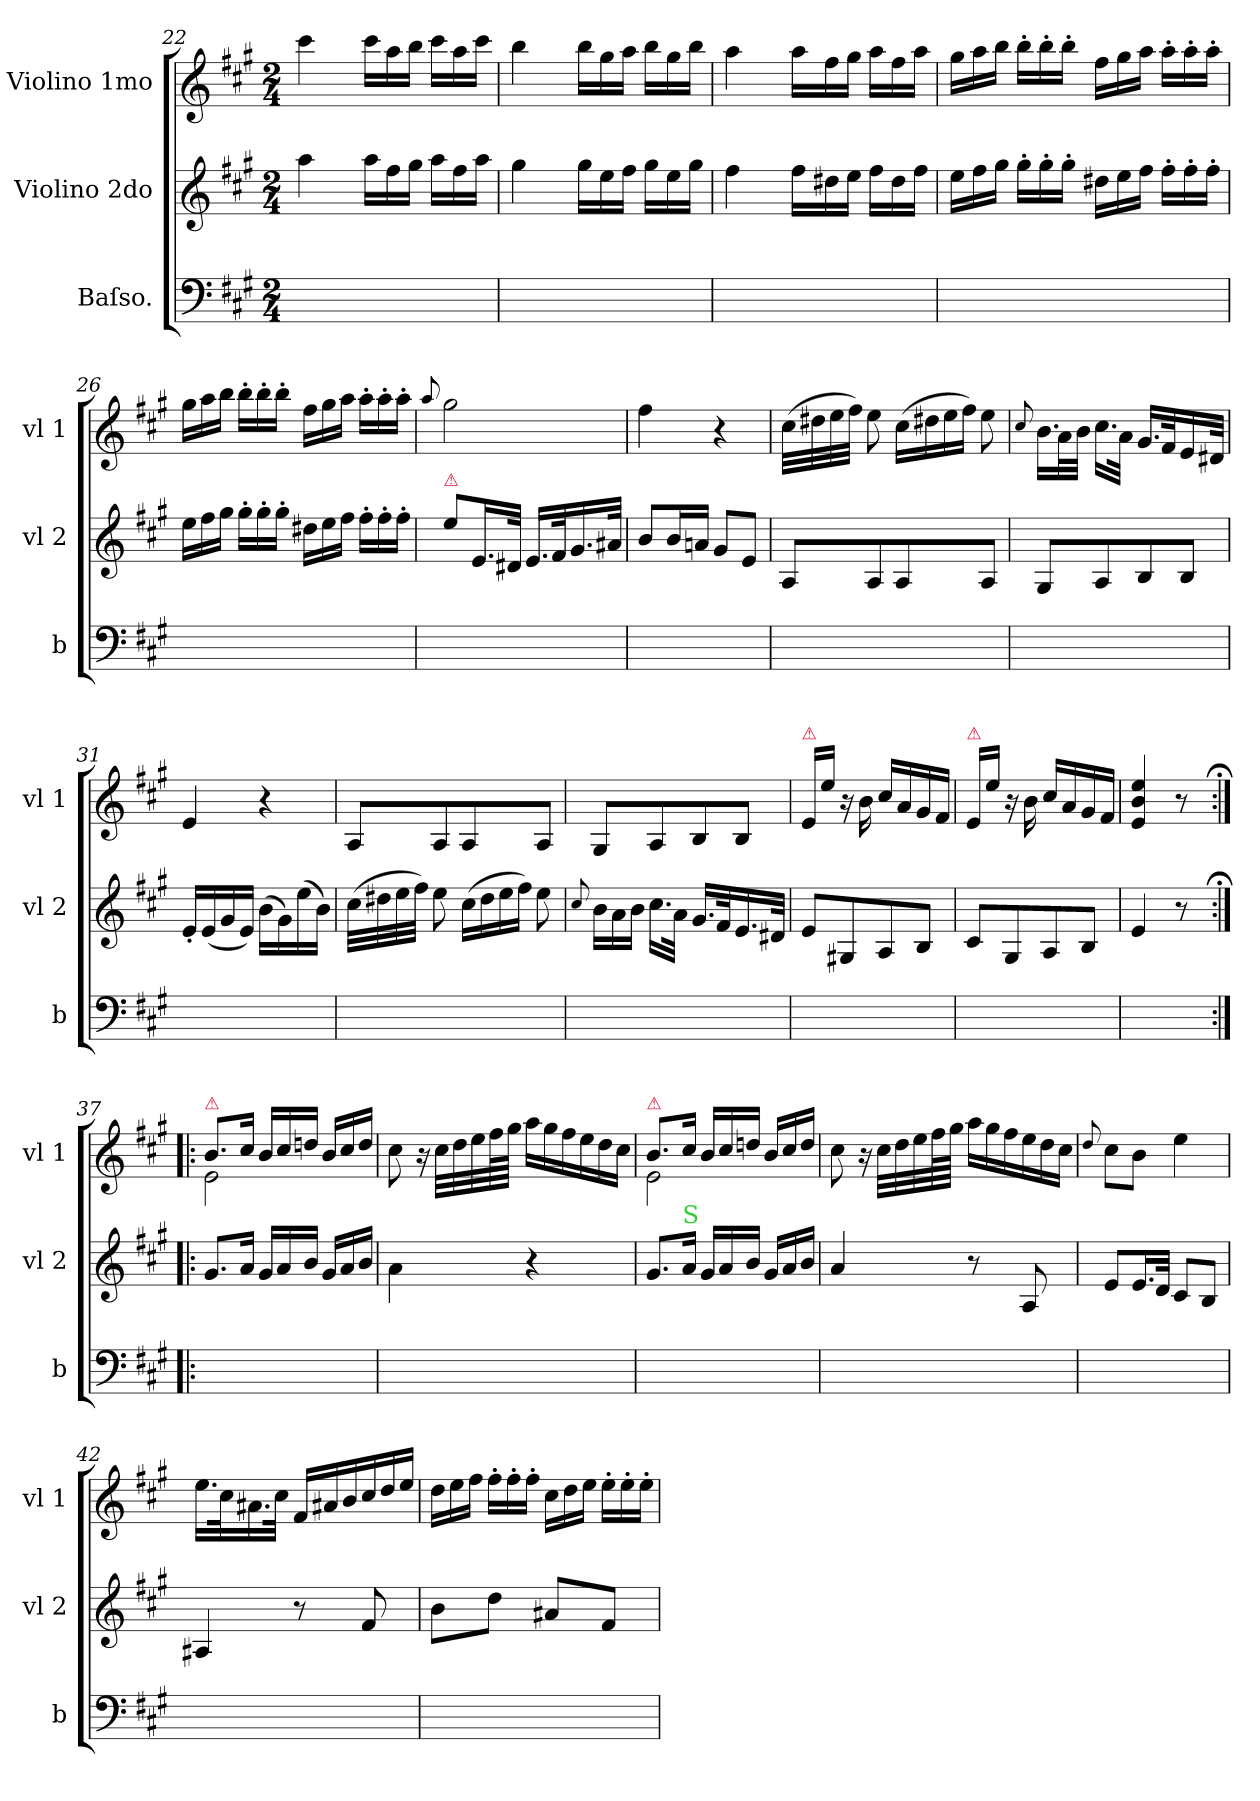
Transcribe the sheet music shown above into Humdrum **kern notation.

**kern	**kern	**kern
*part3	*part2	*part1
*staff3	*staff2	*staff1
*I"Baſso.	*I"Violino 2do	*I"Violino 1mo
*I'b	*I'vl 2	*I'vl 1
*clefF4	*clefG2	*clefG2
*k[f#c#g#]	*k[f#c#g#]	*k[f#c#g#]
*A:	*A:	*A:
*M2/4	*M2/4	*M2/4
=22	=22	=22
2ryy	4aa\	4ccc#\
*	*Xtuplet	*Xtuplet
.	24aa\LL	24ccc#\LL
.	24ff#\	24aa\
.	24gg#\JJ	24bb\JJ
.	24aa\LL	24ccc#\LL
.	24ff#\	24aa\
.	24aa\JJ	24ccc#\JJ
=23	=23	=23
2ryy	4gg#\	4bb\
.	24gg#\LL	24bb\LL
.	24ee\	24gg#\
.	24ff#\JJ	24aa\JJ
.	24gg#\LL	24bb\LL
.	24ee\	24gg#\
.	24gg#\JJ	24bb\JJ
=24	=24	=24
2ryy	4ff#\	4aa\
.	24ff#\LL	24aa\LL
.	24dd#X\	24ff#\
.	24ee\JJ	24gg#\JJ
.	24ff#\LL	24aa\LL
.	24dd#\	24ff#\
.	24ff#\JJ	24aa\JJ
=25	=25	=25
2ryy	24ee\LL	24gg#\LL
.	24ff#\	24aa\
.	24gg#\JJ	24bb\JJ
.	24gg#'\LL	24bb'\LL
.	24gg#'\	24bb'\
.	24gg#'\JJ	24bb'\JJ
.	24dd#X\LL	24ff#\LL
.	24ee\	24gg#\
.	24ff#\JJ	24aa\JJ
.	24ff#'\LL	24aa'\LL
.	24ff#'\	24aa'\
.	24ff#'\JJ	24aa'\JJ
=26	=26	=26
2ryy	24ee\LL	24gg#\LL
.	24ff#\	24aa\
.	24gg#\JJ	24bb\JJ
.	24gg#'\LL	24bb'\LL
.	24gg#'\	24bb'\
.	24gg#'\JJ	24bb'\JJ
.	24dd#X\LL	24ff#\LL
.	24ee\	24gg#\
.	24ff#\JJ	24aa\JJ
.	24ff#'\LL	24aa'\LL
.	24ff#'\	24aa'\
.	24ff#'\JJ	24aa'\JJ
=27	=27	=27
.	.	8qqaa/
!	!LO:TX:a:color=crimson:t=⚠	!
2ryy	8ee\L	2gg#\
.	16.e/L	.
.	32d#X/JJk	.
.	16.e/LL	.
.	32f#/K	.
.	16.g#/	.
.	32a#X/JJk	.
=28	=28	=28
2ryy	8b/L	4ff#\
.	16b/L	.
.	16an/JJ	.
.	8g#/L	4r
.	8e/J	.
=29	=29	=29
2ryy	8A/L	(32cc#\LLL
.	.	32dd#X\
.	.	32ee\
.	.	32ff#\JJJ)
.	8A/	8ee\
!	!	!LO:N:vis=16
.	8A/	(32cc#\LL
!	!	!LO:N:vis=16
.	.	32dd#X\
!	!	!LO:N:vis=16
.	.	32ee\
!	!	!LO:N:vis=16
.	.	32ff#\JJ)
.	8A/J	8ee\
=30	=30	=30
.	.	8qqcc#/
!	!	!LO:N:vis=16.
2ryy	8G#/L	16b\LL
.	.	32a\L
.	.	32b\JJJ
.	8A/	16.cc#\LL
.	.	32a\JJk
.	8B/	16.g#/LL
.	.	32f#/K
!	!	!LO:N:vis=16
.	8B/J	16.e/
.	.	32d#X/JJk
=31	=31	=31
2ryy	16e'/LL	4e/
.	(16e/	.
.	16g#/	.
.	16e/JJ)	.
.	(16b\LL	4r
.	16g#\)	.
.	(16ee\	.
.	16b\JJ)	.
=32	=32	=32
2ryy	(32cc#\LLL	8A/L
.	32dd#X\	.
.	32ee\	.
.	32ff#\JJJ)	.
.	8ee\	8A/
!	!LO:N:vis=16	!
.	(32cc#\LL	8A/
!	!LO:N:vis=16	!
.	32dd#\	.
!	!LO:N:vis=16	!
.	32ee\	.
!	!LO:N:vis=16	!
.	32ff#\JJ)	.
.	8ee\	8A/J
=33	=33	=33
.	8qqcc#/	.
2ryy	24b\LL	8G#/L
.	24a\	.
.	24b\JJ	.
.	16.cc#\LL	8A/
.	32a\JJk	.
.	16.g#/LL	8B/
.	32f#/K	.
.	16.e/	8B/J
.	32d#X/JJk	.
=34	=34	=34
!	!	!LO:TX:a:color=crimson:t=⚠
2ryy	8e/L	16e/LL
.	.	16ee\JJ
.	8G#X/	16r
.	.	16b\
.	8A/	16cc#/LL
.	.	16a/
.	8B/J	16g#/
.	.	16f#/JJ
=35	=35	=35
!	!	!LO:TX:a:color=crimson:t=⚠
2ryy	8c#/L	16e/LL
.	.	16ee\JJ
.	8G#/	16r
.	.	16b\
.	8A/	16cc#/LL
.	.	16a/
.	8B/J	16g#/
.	.	16f#/JJ
=36	=36	=36
2ryy	4e/	4e/ 4b/ 4ee/
!	!LO:N:vis=8	!LO:N:vis=8
.	4r	4r
=37:|!|:	=37:|!|:;	=37:|!|:;
*	*	*^
!	!	!LO:TX:a:color=crimson:t=⚠	!
2ryy	8.g#/L	8.b/L	2e\
.	16a/Jk	16cc#/Jk	.
.	24g#/LL	24b/LL	.
.	24a/	24cc#/	.
.	24b/JJ	24ddn/JJ	.
.	24g#/LL	24b/LL	.
.	24a/	24cc#/	.
.	24b/JJ	24dd/JJ	.
*	*	*v	*v
=38	=38	=38
2ryy	4a\	8cc#\
.	.	24r
.	.	48cc#\LLL
.	.	48dd\
.	.	48ee\
.	.	96ff#\L
.	.	96gg#\JJJJ
.	4r	24aa\LL
.	.	24gg#\
.	.	24ff#\
.	.	24ee\
.	.	24dd\
.	.	24cc#\JJ
=39	=39	=39
*	*	*^
!	!	!LO:TX:a:color=crimson:t=⚠	!
2ryy	8.g#/L	8.b/L	2e\
!	!LO:TX:a:color=limegreen:t=S	!	!
.	16a/Jk	16cc#/Jk	.
.	24g#/LL	24b/LL	.
.	24a/	24cc#/	.
.	24b/JJ	24ddn/JJ	.
.	24g#/LL	24b/LL	.
.	24a/	24cc#/	.
.	24b/JJ	24dd/JJ	.
*	*	*v	*v
=40	=40	=40
2ryy	4a/	8cc#\
.	.	24r
.	.	48cc#\LLL
.	.	48dd\
.	.	48ee\
.	.	96ff#\L
.	.	96gg#\JJJJ
.	8r	24aa\LL
.	.	24gg#\
.	.	24ff#\
.	8A/	24ee\
.	.	24dd\
.	.	24cc#\JJ
=41	=41	=41
.	.	8qqdd/
2ryy	8e/L	8cc#\L
.	16.e/L	8b\J
.	32d/JJk	.
.	8c#/L	4ee\
.	8B/J	.
=42	=42	=42
2ryy	4A#X/	16.ee\LL
.	.	32cc#\K
.	.	16.a#X\
.	.	32cc#\JJk
.	8r	24f#/LL
.	.	24a#X/
.	.	24b/
.	8f#/	24cc#/
.	.	24dd/
.	.	24ee/JJ
=43	=43	=43
2ryy	8b\L	24dd\LL
.	.	24ee\
.	.	24ff#\JJ
.	8dd\J	24ff#'\LL
.	.	24ff#'\
.	.	24ff#'\JJ
.	8a#X/L	24cc#\LL
.	.	24dd\
.	.	24ee\JJ
.	8f#/J	24ee'\LL
.	.	24ee'\
.	.	24ee'\JJ
=	=	=
*-	*-	*-
